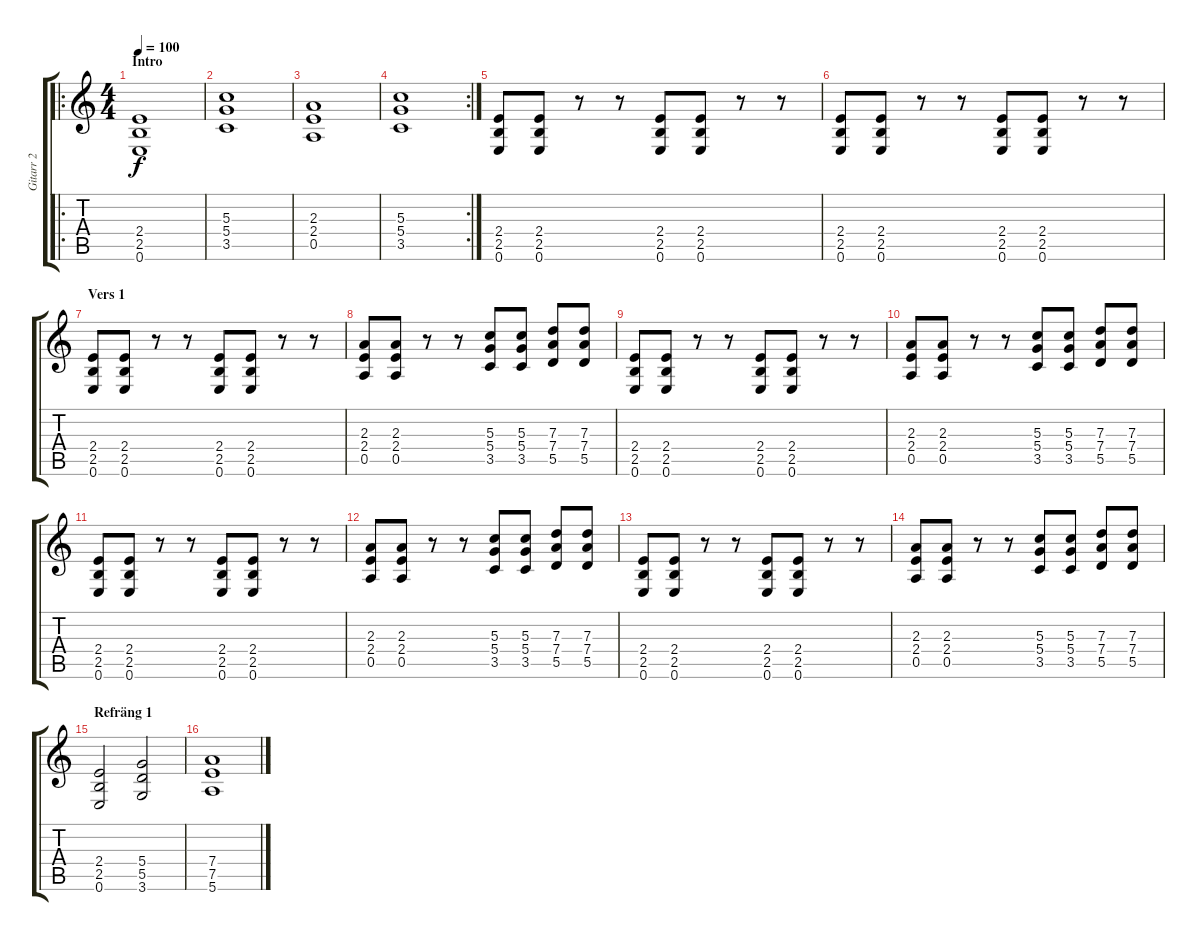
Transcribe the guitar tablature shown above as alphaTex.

\track ("Gitarr 2" "Gitarr 2") {instrument distortionguitar}
\staff {score tabs}
\tuning (E4 B3 G3 D3 A2 E2) {hide}
\ro
\ts (4 4)
\section ("" "Intro")
\tempo 100
\clef g2
\ks c
(2.4 2.5 0.6).1{dy f instrument distortionguitar} |
(5.3 5.4 3.5).1 |
(2.3 2.4 0.5).1 |
\rc 2
(5.3 5.4 3.5).1 |
\section ("" "")
(2.4 2.5 0.6).8 (2.4 2.5 0.6).8 r.8 r.8 (2.4 2.5 0.6).8 (2.4 2.5 0.6).8 r.8 r.8 |
(2.4 2.5 0.6).8 (2.4 2.5 0.6).8 r.8 r.8 (2.4 2.5 0.6).8 (2.4 2.5 0.6).8 r.8 r.8 |
\section ("" "Vers 1")
(2.4 2.5 0.6).8 (2.4 2.5 0.6).8 r.8 r.8 (2.4 2.5 0.6).8 (2.4 2.5 0.6).8 r.8 r.8 |
(2.3 2.4 0.5).8 (2.3 2.4 0.5).8 r.8 r.8 (5.3 5.4 3.5).8 (5.3 5.4 3.5).8 (7.3 7.4 5.5).8 (7.3 7.4 5.5).8 |
(2.4 2.5 0.6).8 (2.4 2.5 0.6).8 r.8 r.8 (2.4 2.5 0.6).8 (2.4 2.5 0.6).8 r.8 r.8 |
(2.3 2.4 0.5).8 (2.3 2.4 0.5).8 r.8 r.8 (5.3 5.4 3.5).8 (5.3 5.4 3.5).8 (7.3 7.4 5.5).8 (7.3 7.4 5.5).8 |
(2.4 2.5 0.6).8 (2.4 2.5 0.6).8 r.8 r.8 (2.4 2.5 0.6).8 (2.4 2.5 0.6).8 r.8 r.8 |
(2.3 2.4 0.5).8 (2.3 2.4 0.5).8 r.8 r.8 (5.3 5.4 3.5).8 (5.3 5.4 3.5).8 (7.3 7.4 5.5).8 (7.3 7.4 5.5).8 |
(2.4 2.5 0.6).8 (2.4 2.5 0.6).8 r.8 r.8 (2.4 2.5 0.6).8 (2.4 2.5 0.6).8 r.8 r.8 |
(2.3 2.4 0.5).8 (2.3 2.4 0.5).8 r.8 r.8 (5.3 5.4 3.5).8 (5.3 5.4 3.5).8 (7.3 7.4 5.5).8 (7.3 7.4 5.5).8 |
\section ("" "Refräng 1")
(2.4 2.5 0.6).2 (5.4 5.5 3.6).2 |
(7.4 7.5 5.6).1
